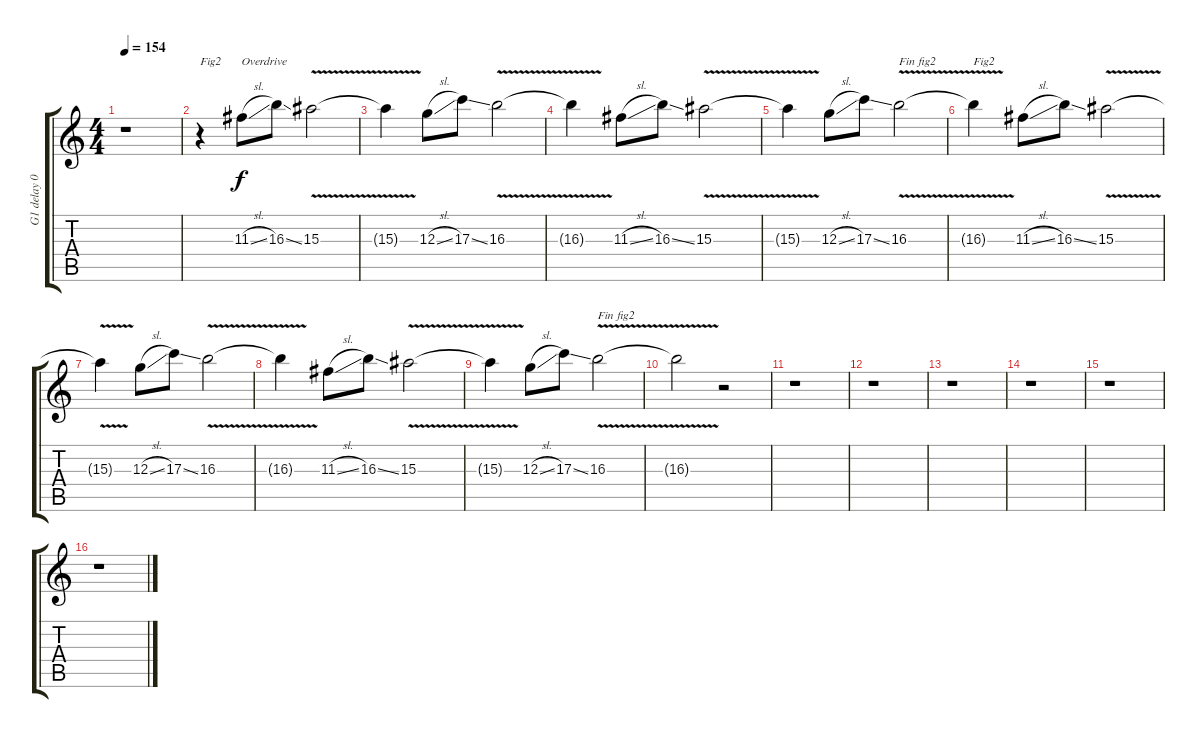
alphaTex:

\track ("G1 delay 0.779" "G1 delay 0") {instrument overdrivenguitar}
\staff {score tabs}
\tuning (E4 B3 G3 D3 A2 E2) {hide}
\ts (4 4)
\tempo 154
\clef g2
\ks c
r.1{dy f} |
r.4{txt "Fig2"} 11.3{sl}.8{txt "Overdrive"} 16.3{ss}.8 15.3{v}.2 |
15.3{t}.4 12.3{sl}.8 17.3{ss}.8 16.3{v}.2 |
16.3{t}.4 11.3{sl}.8 16.3{ss}.8 15.3{v}.2 |
15.3{t}.4 12.3{sl}.8 17.3{ss}.8 16.3{v}.2{txt "Fin fig2"} |
16.3{t}.4{txt "Fig2"} 11.3{sl}.8 16.3{ss}.8 15.3{v}.2 |
15.3{t}.4 12.3{sl}.8 17.3{ss}.8 16.3{v}.2 |
16.3{t}.4 11.3{sl}.8 16.3{ss}.8 15.3{v}.2 |
15.3{t}.4 12.3{sl}.8 17.3{ss}.8 16.3{v}.2{txt "Fin fig2"} |
16.3{t}.2 r.2 |
r.1 |
r.1 |
r.1 |
r.1 |
r.1 |
r.1
